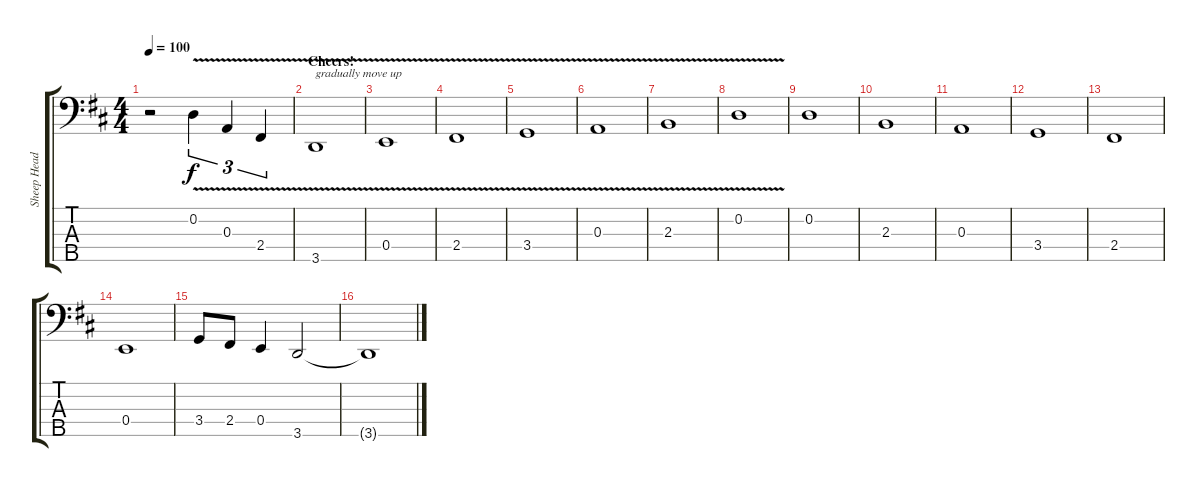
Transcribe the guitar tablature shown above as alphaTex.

\track ("Sheep Head (Bass)" "Sheep Head") {instrument slapbass2}
\staff {score tabs}
\tuning (G2 D2 A1 E1 B0) {hide}
\ts (4 4)
\tempo 100
\clef f4
\ks d
r.2{dy f} 0.2{v}.4{tu (3 2)} 0.3{v}.4{tu (3 2)} 2.4{v}.4{tu (3 2)} |
\section ("" "Cheers!")
3.5{v}.1{txt "gradually move up"} |
0.4{v}.1 |
2.4{v}.1 |
3.4{v}.1 |
0.3{v}.1 |
2.3{v}.1 |
0.2{v}.1 |
0.2.1 |
2.3.1 |
0.3.1 |
3.4.1 |
2.4.1 |
0.4.1 |
3.4.8 2.4.8 0.4.4 3.5.2 |
3.5{t}.1{volume 0}
